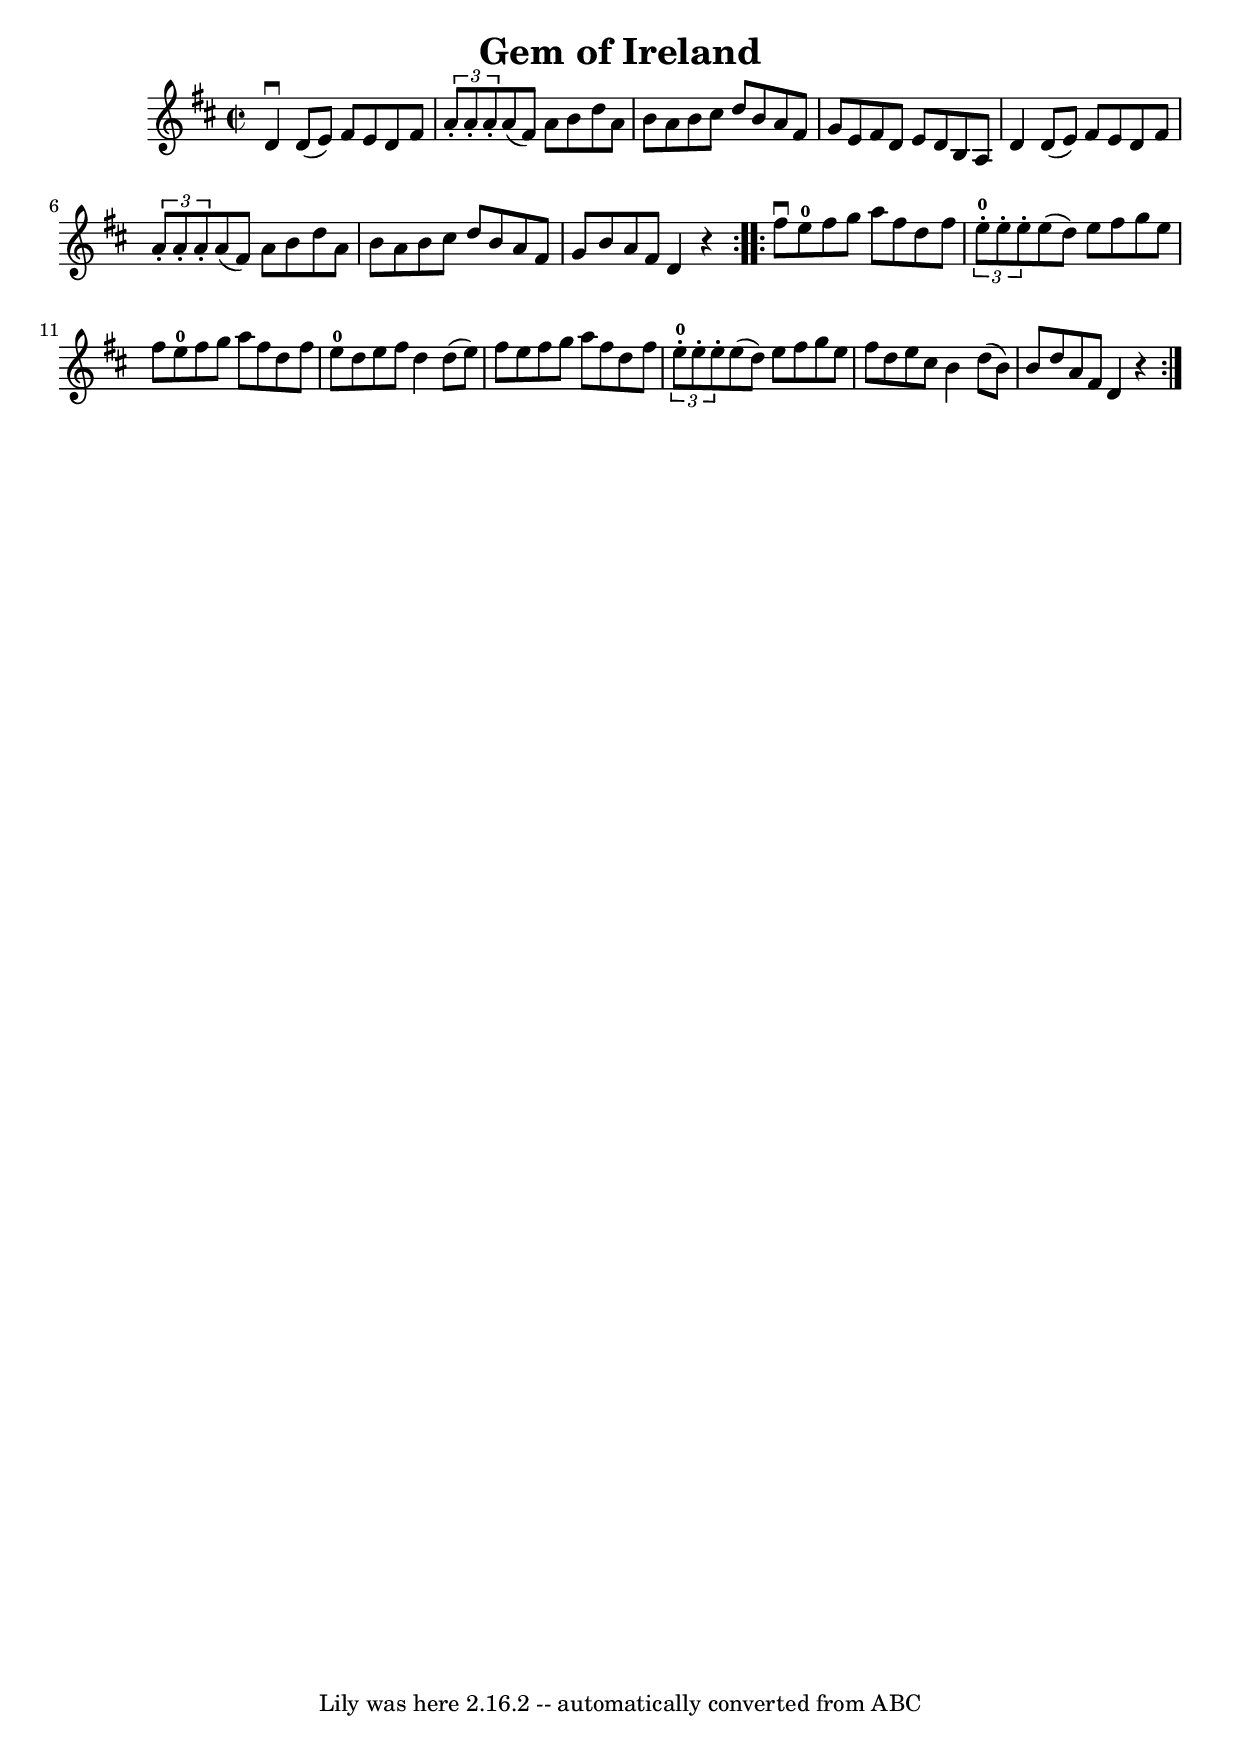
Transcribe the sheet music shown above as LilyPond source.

\version "2.16.2"
\include "Mammoth.ily"
\header {
  %% book = "Ryan's Mammoth Collection"
  crossRefNumber = "1"
  footnotes = "\\\\299"
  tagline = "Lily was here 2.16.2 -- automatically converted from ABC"
  title = "Gem of Ireland"

}
voicedefault =  {



  \repeat volta 2 {

    \override Staff.TimeSignature #'style = #'C
    \time 2/2 
    \key d \major d'4^\downbow d'8 (e'8) fis'8 e'8    
    d'8 fis'8    |
    \times 2/3 { a'8 -. a'8 -. a'8 -. 
	       } a'8 (
    fis'8) a'8 b'8 d''8 a'8    |
    b'8 a'8 b'8 cis''8 
    d''8 b'8 a'8 fis'8    |
    g'8 e'8 fis'8 d'8 e'8  
    d'8 b8 a8    |
    d'4 d'8 (e'8) fis'8 e'8 d'8  
    fis'8    |
    \times 2/3 { a'8 -. a'8 -. a'8 -. 
	       } a'8 (fis'8 
    ) a'8 b'8 d''8 a'8    |
    b'8 a'8 b'8 cis''8    
    d''8 b'8 a'8 fis'8    |
    g'8 b'8 a'8 fis'8 d'4    
    r4   
  } 
  \repeat volta 2 {
    fis''8^\downbow e''8-0 fis''8 g''8    
    a''8 fis''8 d''8 fis''8    |
    \times 2/3 { e''8-0-.   
		 e''8 -. e''8 -. 
	       } e''8 (d''8) e''8 fis''8 g''8 e''8    
    |
    fis''8 e''8-0 fis''8 g''8 a''8 fis''8 d''8    
    fis''8    |
    e''8-0 d''8 e''8 fis''8 d''4 d''8 (
    e''8)   |
    fis''8 e''8 fis''8 g''8 a''8 fis''8    
    d''8 fis''8    |
    \times 2/3 { e''8-0-. e''8 -. e''8 -. 
	       } 
    e''8 (d''8) e''8 fis''8 g''8 e''8    |
    fis''8    
    d''8 e''8 cis''8 b'4 d''8 (b'8)   |
    b'8 d''8    
    a'8 fis'8 d'4    r4   
  }   

}

\score{
  <<

    \context Staff="default"
    {
      \voicedefault 
      
    }

  >>
  \layout {
    
  }
  \midi {
  }

}
